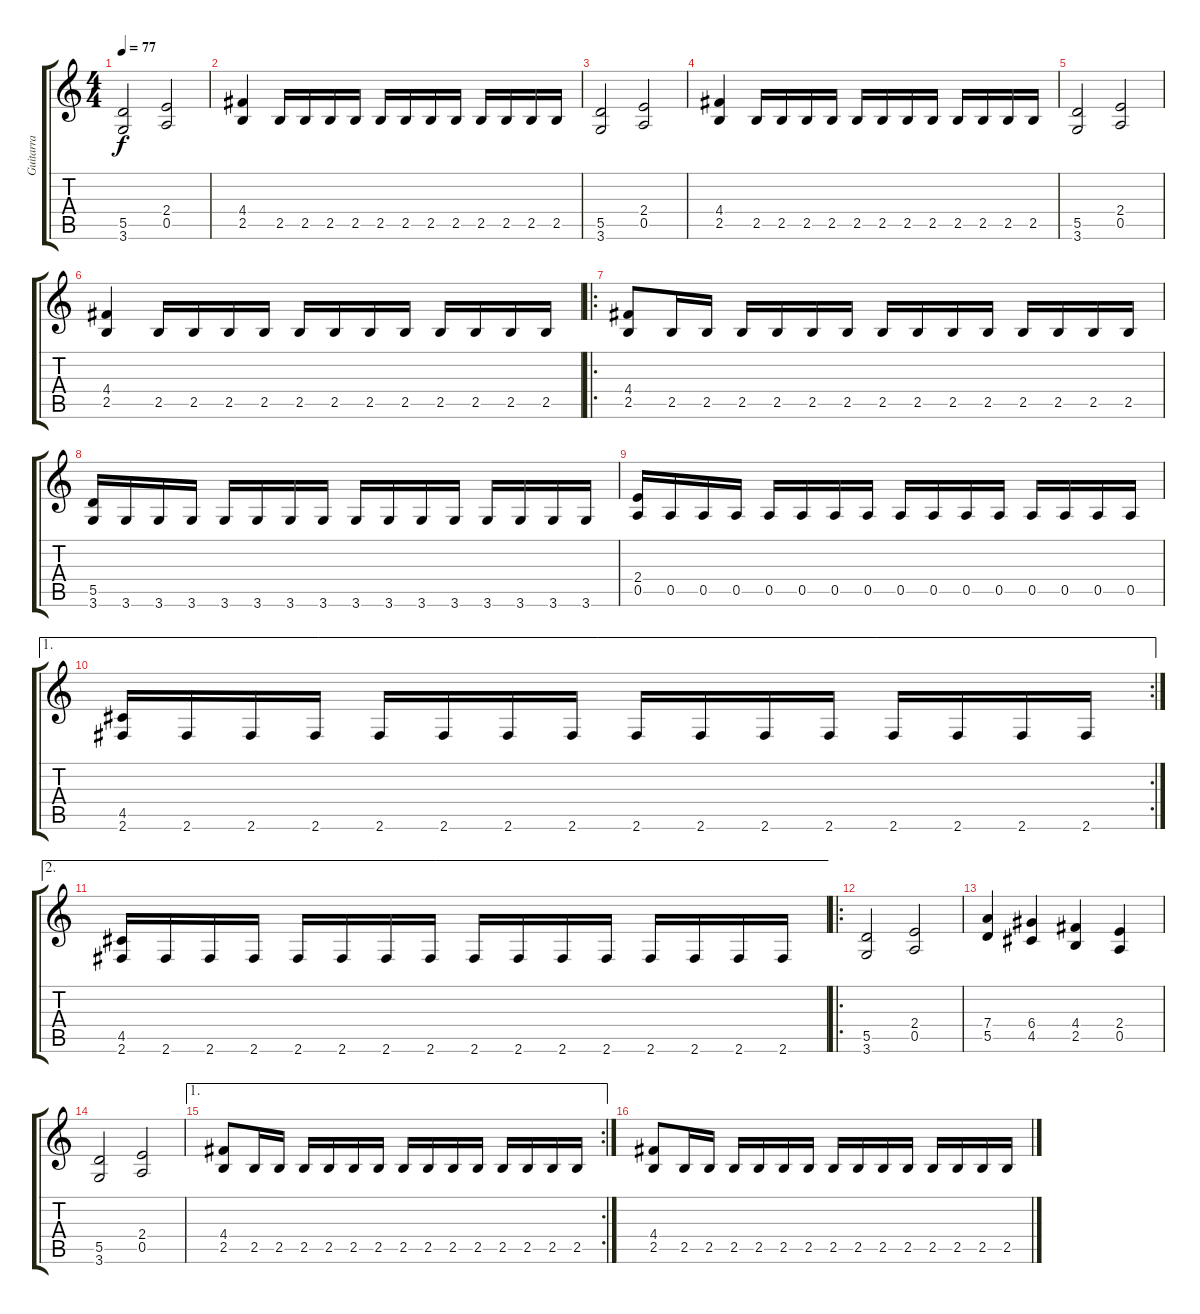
\track ("Guitarra" "Guitarra") {instrument distortionguitar}
\staff {score tabs}
\tuning (E4 B3 G3 D3 A2 E2) {hide}
\ts (4 4)
\tempo 77
\clef g2
\ks c
(5.5 3.6).2{dy f} (2.4 0.5).2 |
(4.4 2.5).4 2.5.16 2.5.16 2.5.16 2.5.16 2.5.16 2.5.16 2.5.16 2.5.16 2.5.16 2.5.16 2.5.16 2.5.16 |
(5.5 3.6).2 (2.4 0.5).2 |
(4.4 2.5).4 2.5.16 2.5.16 2.5.16 2.5.16 2.5.16 2.5.16 2.5.16 2.5.16 2.5.16 2.5.16 2.5.16 2.5.16 |
(5.5 3.6).2 (2.4 0.5).2 |
(4.4 2.5).4 2.5.16 2.5.16 2.5.16 2.5.16 2.5.16 2.5.16 2.5.16 2.5.16 2.5.16 2.5.16 2.5.16 2.5.16 |
\ro
(4.4 2.5).8 2.5.16 2.5.16 2.5.16 2.5.16 2.5.16 2.5.16 2.5.16 2.5.16 2.5.16 2.5.16 2.5.16 2.5.16 2.5.16 2.5.16 |
(5.5 3.6).16 3.6.16 3.6.16 3.6.16 3.6.16 3.6.16 3.6.16 3.6.16 3.6.16 3.6.16 3.6.16 3.6.16 3.6.16 3.6.16 3.6.16 3.6.16 |
(2.4 0.5).16 0.5.16 0.5.16 0.5.16 0.5.16 0.5.16 0.5.16 0.5.16 0.5.16 0.5.16 0.5.16 0.5.16 0.5.16 0.5.16 0.5.16 0.5.16 |
\ae 1
\rc 2
(4.5 2.6).16 2.6.16 2.6.16 2.6.16 2.6.16 2.6.16 2.6.16 2.6.16 2.6.16 2.6.16 2.6.16 2.6.16 2.6.16 2.6.16 2.6.16 2.6.16 |
\ae 2
(4.5 2.6).16 2.6.16 2.6.16 2.6.16 2.6.16 2.6.16 2.6.16 2.6.16 2.6.16 2.6.16 2.6.16 2.6.16 2.6.16 2.6.16 2.6.16 2.6.16 |
\ro
(5.5 3.6).2 (2.4 0.5).2 |
(7.4 5.5).4 (6.4 4.5).4 (4.4 2.5).4 (2.4 0.5).4 |
(5.5 3.6).2 (2.4 0.5).2 |
\ae 1
\rc 2
(4.4 2.5).8 2.5.16 2.5.16 2.5.16 2.5.16 2.5.16 2.5.16 2.5.16 2.5.16 2.5.16 2.5.16 2.5.16 2.5.16 2.5.16 2.5.16 |
(4.4 2.5).8 2.5.16 2.5.16 2.5.16 2.5.16 2.5.16 2.5.16 2.5.16 2.5.16 2.5.16 2.5.16 2.5.16 2.5.16 2.5.16 2.5.16
